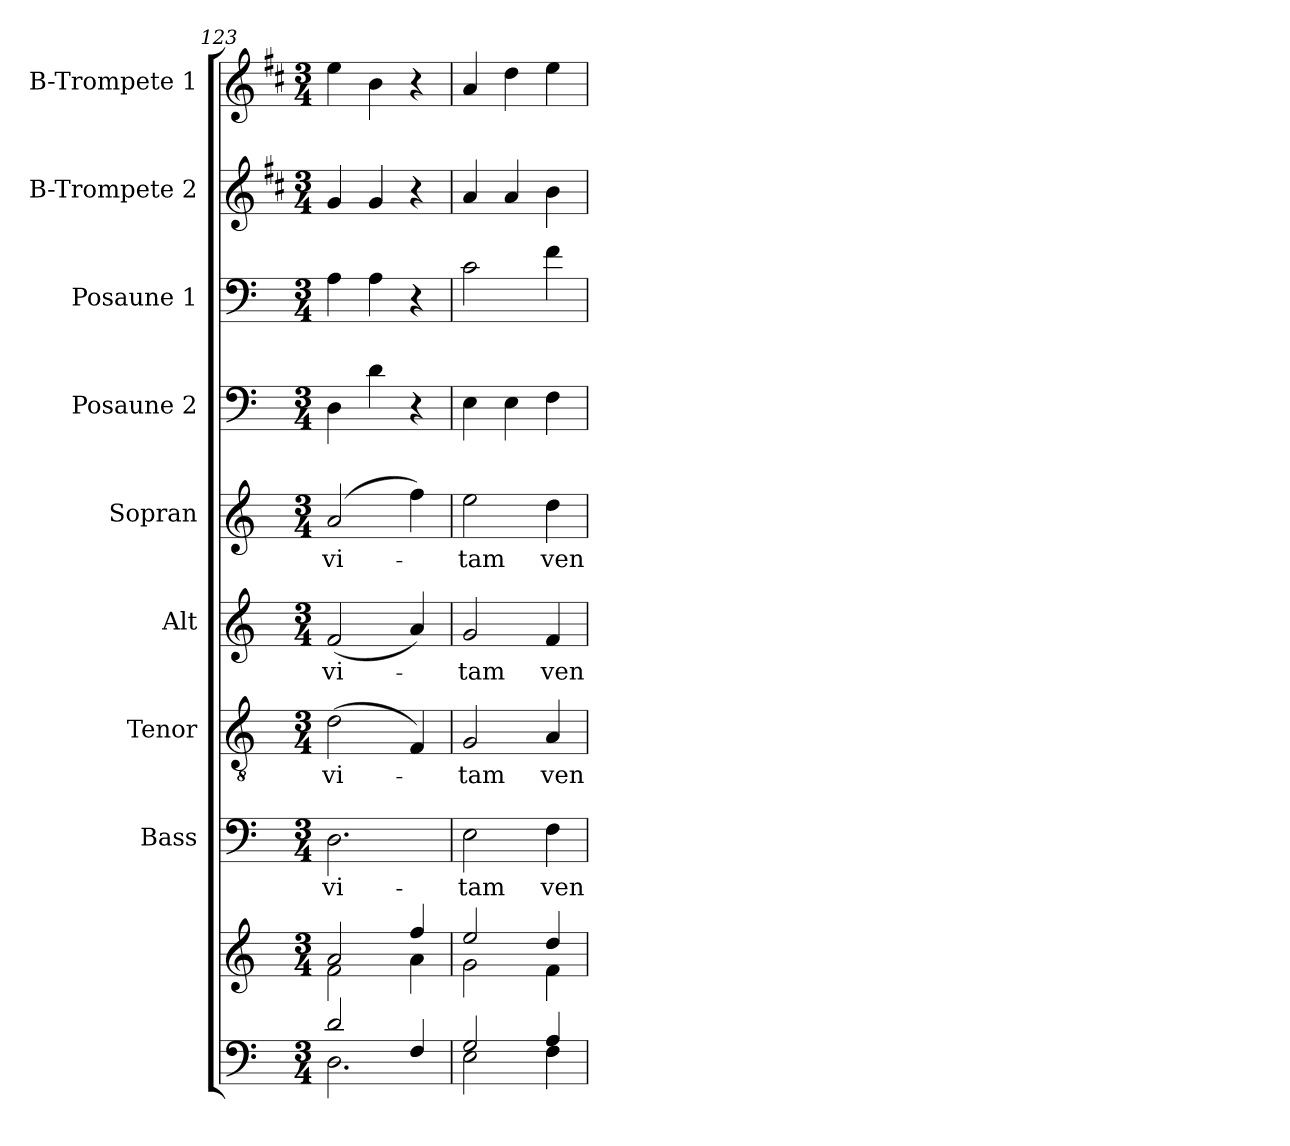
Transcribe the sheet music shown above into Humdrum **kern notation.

**kern	**kern	**kern	**text	**kern	**text	**kern	**text	**kern	**text	**kern	**kern	**kern	**kern
*part9	*part9	*part8	*part8	*part7	*part7	*part6	*part6	*part5	*part5	*part4	*part3	*part2	*part1
*staff10	*staff9	*staff8	*staff8	*staff7	*staff7	*staff6	*staff6	*staff5	*staff5	*staff4	*staff3	*staff2	*staff1
*	*	*I"Bass	*	*I"Tenor	*	*I"Alt	*	*I"Sopran	*	*I"Posaune 2	*I"Posaune 1	*I"B-Trompete 2	*I"B-Trompete 1
*	*	*I'B.	*	*I'T.	*	*I'A.	*	*I'S.	*	*I'Pos. 2	*I'Pos. 1	*I'B Trp. 2	*I'B Trp. 1
*clefF4	*clefG2	*clefF4	*	*clefGv2	*	*clefG2	*	*clefG2	*	*clefF4	*clefF4	*clefG2	*clefG2
*	*	*	*	*	*	*	*	*	*	*	*	*ITrd1c2	*ITrd1c2
*k[]	*k[]	*k[]	*	*k[]	*	*k[]	*	*k[]	*	*k[]	*k[]	*k[]	*k[]
*C:	*C:	*C:	*	*C:	*	*C:	*	*C:	*	*C:	*C:	*C:	*C:
*M3/4	*M3/4	*M3/4	*	*M3/4	*	*M3/4	*	*M3/4	*	*M3/4	*M3/4	*M3/4	*M3/4
=123	=123	=123	=123	=123	=123	=123	=123	=123	=123	=123	=123	=123	=123
*^	*^	*	*	*	*	*	*	*	*	*	*	*	*
!	!	!	!	!	!LO:LY:b	!	!LO:LY:b	!	!LO:LY:b	!	!LO:LY:b	!	!	!	!
2d/	2.D\	2a/	2f\	2.D\	vi-	(>2d\	vi-	(<2f/	vi-	(2a/	vi-	4D\	4A\	4f/	4dd\
.	.	.	.	.	.	.	.	.	.	.	.	4d\	4A\	4f/	4a\
4F/	.	4ff/	4a\	.	.	4F/)	.	4a/)	.	4ff\)	.	4r	4r	4r	4r
=124	=124	=124	=124	=124	=124	=124	=124	=124	=124	=124	=124	=124	=124	=124	=124
!	!	!	!	!	!LO:LY:b	!	!LO:LY:b	!	!LO:LY:b	!	!LO:LY:b	!	!	!	!
2G/	2E\	2ee/	2g\	2E\	-tam	2G/	-tam	2g/	-tam	2ee\	-tam	4E\	2c\	4g/	4g/
.	.	.	.	.	.	.	.	.	.	.	.	4E\	.	4g/	4cc\
!	!	!	!	!	!LO:LY:b	!	!LO:LY:b	!	!LO:LY:b	!	!LO:LY:b	!	!	!	!
4A/	4F\	4dd/	4f\	4F\	ven-	4A/	ven-	4f/	ven-	4dd\	ven-	4F\	4f\	4a\	4dd\
*v	*v	*	*	*	*	*	*	*	*	*	*	*	*	*	*
*	*v	*v	*	*	*	*	*	*	*	*	*	*	*	*
=	=	=	=	=	=	=	=	=	=	=	=	=	=
*-	*-	*-	*-	*-	*-	*-	*-	*-	*-	*-	*-	*-	*-
